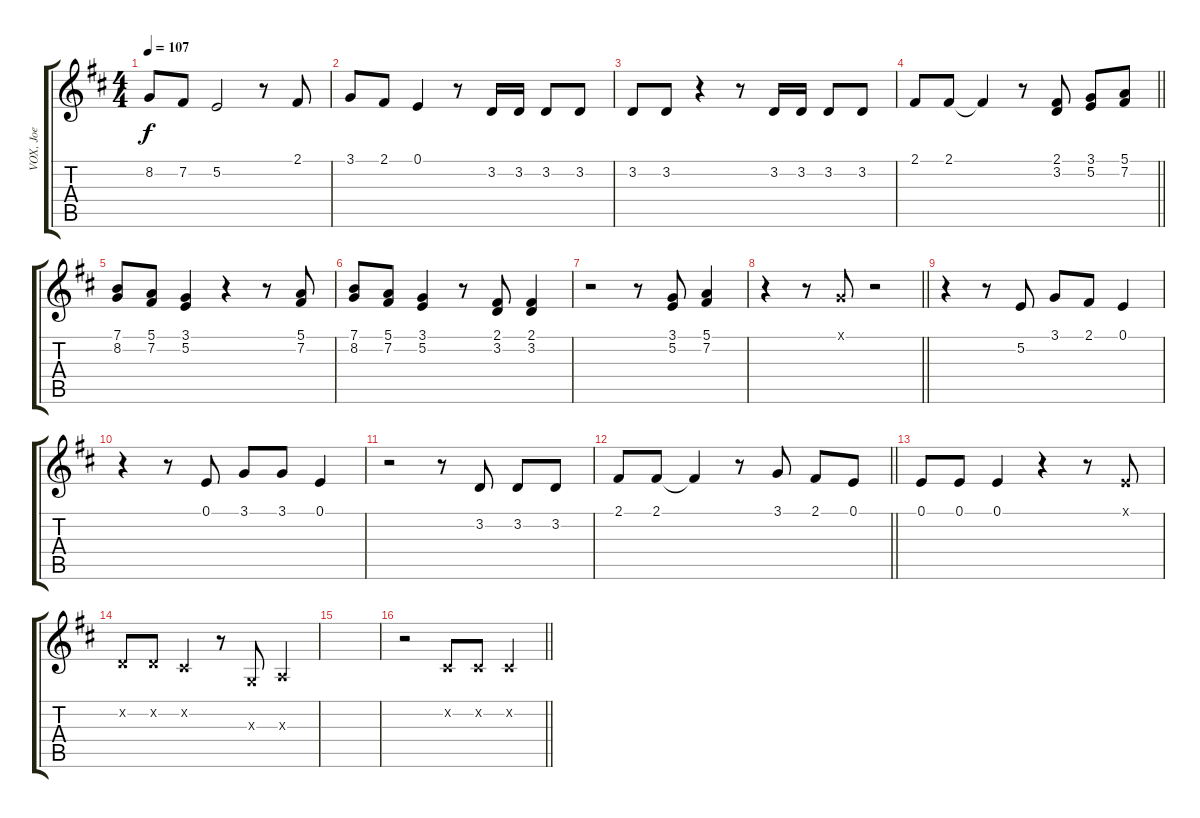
\track ("VOX, Joe" "VOX, Joe") {instrument lead1square}
\staff {score tabs}
\tuning (E4 B3 G3 D3 A2 E2) {hide}
\ts (4 4)
\tempo 107
\clef g2
\ks d
8.2.8{dy f} 7.2.8 5.2.2 r.8 2.1.8 |
3.1.8 2.1.8 0.1.4 r.8 3.2.16 3.2.16 3.2.8 3.2.8 |
3.2.8 3.2.8 r.4 r.8 3.2.16 3.2.16 3.2.8 3.2.8 |
\barLineRight lightlight
2.1.8 2.1.8 2.1{t}.4 r.8 (2.1 3.2).8 (3.1 5.2).8 (5.1 7.2).8 |
(7.1 8.2).8 (5.1 7.2).8 (3.1 5.2).4 r.4 r.8 (5.1 7.2).8 |
(7.1 8.2).8 (5.1 7.2).8 (3.1 5.2).4 r.8 (2.1 3.2).8 (2.1 3.2).4 |
r.2 r.8 (3.1 5.2).8 (5.1 7.2).4 |
\barLineRight lightlight
r.4 r.8 3.1{x}.8 r.2 |
r.4 r.8 5.2.8 3.1.8 2.1.8 0.1.4 |
r.4 r.8 0.1.8 3.1.8 3.1.8 0.1.4 |
r.2 r.8 3.2.8 3.2.8 3.2.8 |
\barLineRight lightlight
2.1.8 2.1.8 2.1{t}.4 r.8 3.1.8 2.1.8 0.1.8 |
0.1.8 0.1.8 0.1.4 r.4 r.8 0.1{x}.8 |
3.2{x}.8 3.2{x}.8 2.2{x}.4 r.8 0.3{x}.8 2.3{x}.4 |
|
\barLineRight lightlight
r.2 2.2{x}.8 2.2{x}.8 2.2{x}.4
